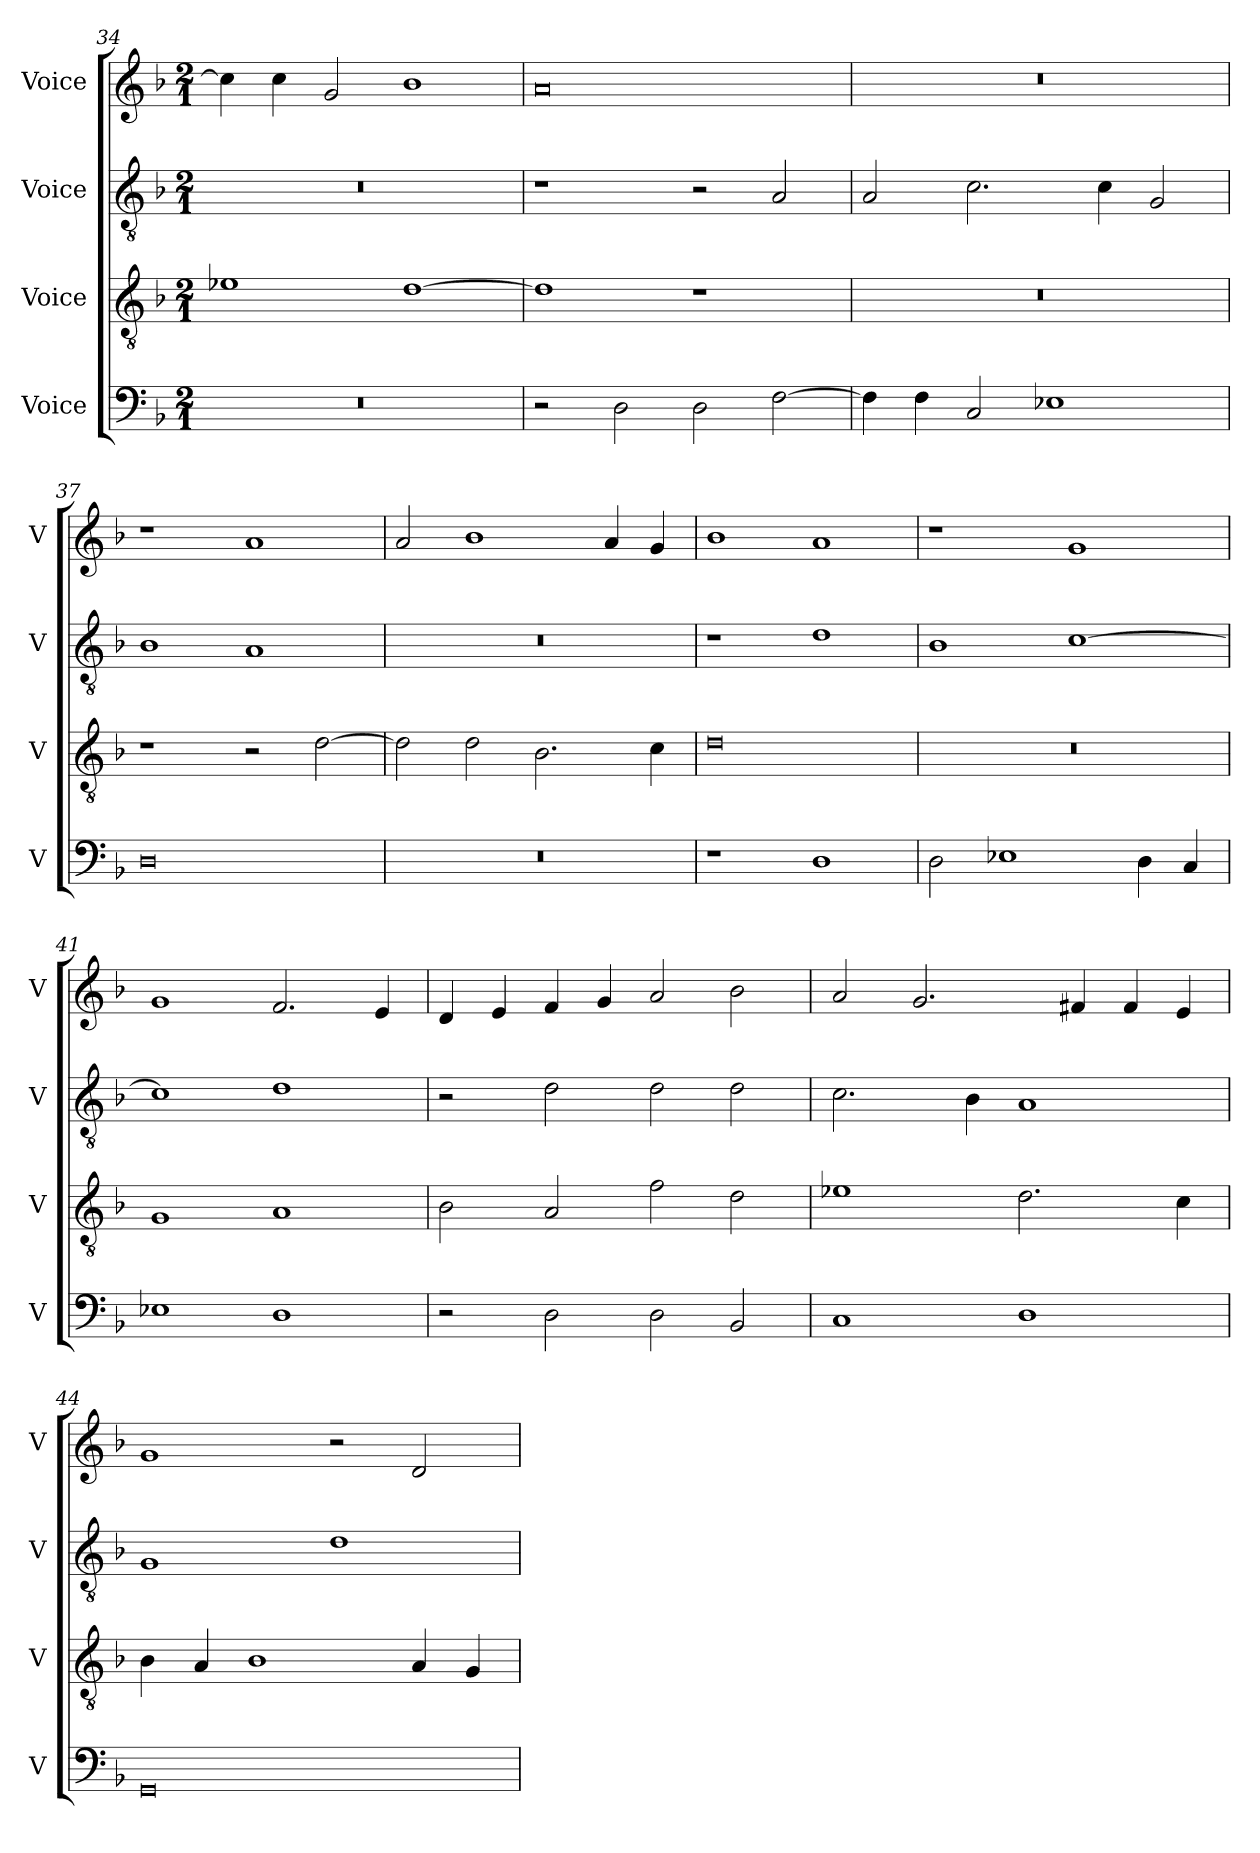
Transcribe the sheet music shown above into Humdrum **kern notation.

**kern	**kern	**kern	**kern
*part4	*part3	*part2	*part1
*staff4	*staff3	*staff2	*staff1
*I"Voice	*I"Voice	*I"Voice	*I"Voice
*I'V	*I'V	*I'V	*I'V
*clefF4	*clefGv2	*clefGv2	*clefG2
*k[b-]	*k[b-]	*k[b-]	*k[b-]
*M2/1	*M2/1	*M2/1	*M2/1
=34	=34	=34	=34
0r	1e-X	0r	4cc\]
.	.	.	4cc\
.	.	.	2g/
.	[1d	.	1b-
=35	=35	=35	=35
2r	1d]	1r	0a
2D\	.	.	.
2D\	1r	2r	.
[2F\	.	2A/	.
!!LO:LB:g=z
=36	=36	=36	=36
4F\]	0r	2A/	0r
4F\	.	.	.
2C/	.	2.c\	.
1E-X	.	.	.
.	.	4c\	.
.	.	2G/	.
=37	=37	=37	=37
0D	1r	1B-	1r
.	2r	1A	1a
.	[2d\	.	.
=38	=38	=38	=38
0r	2d\]	0r	2a/
.	2d\	.	1b-
.	2.B-\	.	.
.	.	.	4a/
.	4c\	.	4g/
=39	=39	=39	=39
1r	0d	1r	1b-
1D	.	1d	1a
!!LO:LB:g=z
=40	=40	=40	=40
2D\	0r	1B-	1r
1E-X	.	.	.
.	.	[1c	1g
4D\	.	.	.
4C/	.	.	.
=41	=41	=41	=41
1E-X	1G	1c]	1g
1D	1A	1d	2.f/
.	.	.	4e/
=42	=42	=42	=42
2r	2B-\	2r	4d/
.	.	.	4e/
2D\	2A/	2d\	4f/
.	.	.	4g/
2D\	2f\	2d\	2a/
2BB-/	2d\	2d\	2b-\
=43	=43	=43	=43
1C	1e-X	2.c\	2a/
.	.	.	2.g/
.	.	4B-\	.
1D	2.d\	1A	.
.	.	.	4f#X/
.	.	.	4f#/
.	4c\	.	4e/
!!LO:PB:g=z
=44	=44	=44	=44
0GG	4B-\	1G	1g
.	4A/	.	.
.	1B-	.	.
.	.	1d	2r
.	4A/	.	2d/
.	4G/	.	.
=	=	=	=
*-	*-	*-	*-
